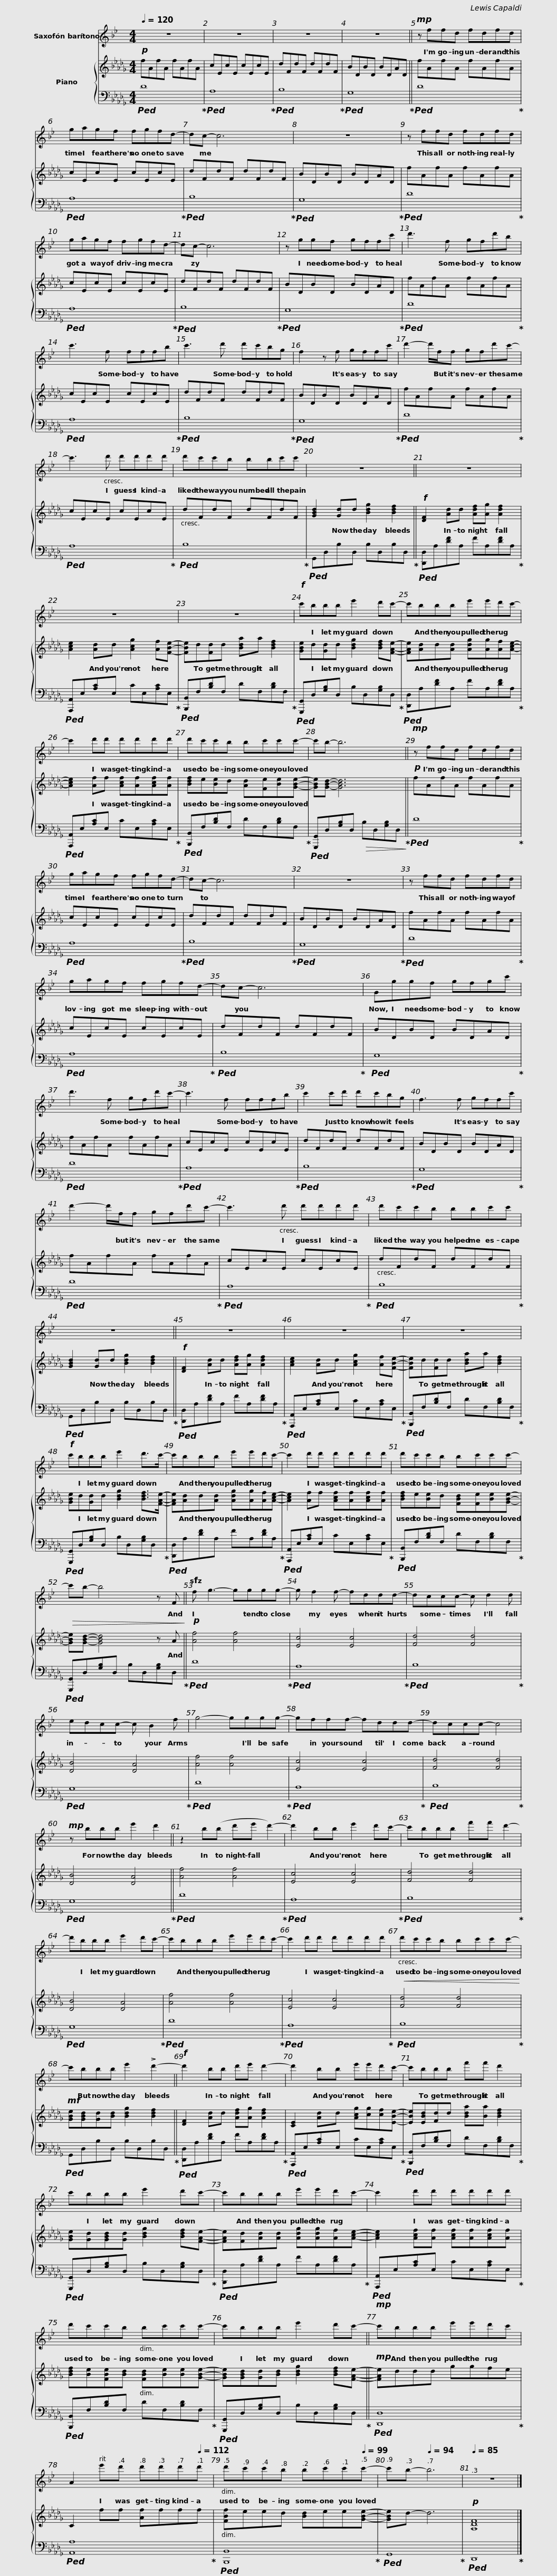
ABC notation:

X:1
%%score 1 { 2 | 3 }
L:1/8
Q:1/4=120
M:4/4
I:linebreak $
K:Db
V:1 treble transpose=-21
V:2 treble
V:3 bass
V:1
[K:Bb] z8 | z8 | z8 | z8 ||$!mp! z ffd fdfd | %5
 gagf fgfd- | dc- c6 |$ z8 | z ffd fdfd | gagf fgfd- |$ %10
 dc- c6 | z ggf gffc' | d'3 f gfd'b |$ c'3 f fffb | c'3 d' d'c'bg | %15
 f2 z f gffc' |$ d'2- d'/f/f gfd'c'- | c'3 d' d'd'd'd' |$ d'c'c'b bbc'c' | z8 || %20
 z8 |$ z8 | z8 |!f! c'bbb e'2 d'c'- |$ c'bbb e'e'd'c'- | %25
 c'2 d'd' d'd'd'd' |$ d'c'c'b bc'c'c'- | c'b- b6 ||!mp! z ffd fdfd |$ gagf fgfd- | %30
 dc- c6 | z8 |$ z ffd fdfd | gagf fgfd- | dc- c6 |$ %35
 Gggf gfgc' | d'3 f gfd'c'- | c'3 f fffb |$ c'2 c'd' d'c'bg | f3 f gffc' | %40
 d'2- d'/f/f gfd'c'- |$ c'3 d' d'd'd'd' | d'c'c'b bbc'c' | z8 ||$ z8 | %45
 z8 | z8 |$!f! c'bbb e'2 d'>c'- | c'bbb e'e'd'c'- |$ c'2 d'd' d'd'd'd' | %50
 d'c'c'b bc'c'c'- | c'b- b4 z F ||$!sfz! f g3- gggg- | g f2 f- fddd- | dccc- c d2 d |$ %55
 edcc- c B2 f | g4- gggg- | gfff- fddd- | dccc- c4 |$!mp! z bbb e'2 d'2 || %60
 z2 b(b d'e' d'2-) | d'2 bb e'2 d'c'- |$ c'bbb f'f' d'2- | d'bbb e'2 d'c'- |$ c'bbb e'e'd'c'- | %65
 c'2 d'd' d'd'd'd' |$ d'c'c'b bc'c'c'- | c'bbb e'2 !>!d'2- ||!f! d'2 bb d'e' d'2- |$ d'2 bb e'e'd'c'- | %70
 c'bbb f'f' d'2 | c'bbb e'2 d'c'- |$ c'bbb e'e'd'c'- | c'2 d'd' d'd'd'd' |$ d'c'c'b bc'c'c'- | %75
 c'bbb e'2 d'c'- ||$!mp! c'bbb e'e'd'c' | A2[Q:1/4=120] e'[Q:1/4=118]d'[Q:1/4=116] d'[Q:1/4=115]d'[Q:1/4=113]d'[Q:1/4=112]d' |$[Q:1/4=110] d'[Q:1/4=108]c'[Q:1/4=107]c'[Q:1/4=105]b[Q:1/4=104] b[Q:1/4=102]c'[Q:1/4=101]c'[Q:1/4=99]c'- |[Q:1/4=97] c'[Q:1/4=96]b-[Q:1/4=94] b6 | %80
[Q:1/4=85] z8 |] %81
V:2
!p! fAfA fAfA | cEcE cEcE | dFdF dFdF | BDBD BDAD ||$ fAfA fAfA | %5
 cEcE cEcE | dFdF dFdF |$ BDBD BDAD | fAfA fAfA | cEcE cEcE |$ %10
 dFdF dFdF | BDBD BDAD | fAfA fAfA |$ cEcE cEcE | dFdF dFdF | %15
 BDBD BDAD |$ fAfA fAfA | cEcE cEcE |$ dFdF dFdF | [GBd]2 [Gd]d [Bdg]2 [Bdf]2 || %20
!f! [DF]2 [Ad]d [Adf][Ag] [Adf]2 |$ [Ace]2 [Ad]d [Acg]2 [Af][FBe]- | [FBe]d[Fd]d [Bda]a [Bdf]2 | [GBe]d[Gd]d [Bdg]2 [Bdf][FAe]- |$ [FAe][Ad]d[Ad] [Adg][Ag][Af][Ace]- | %25
 [Ace]2 [Af]f [Acf][Af][Acf][Af] |$ [Bdf]e[Be]d [Ad][Fe][Be][GBe]- | [GBe][GBd]- [GBd]6 ||!p! fAfA fAfA |$ cEcE cEcE | %30
 dFdF dFdF | BDBD BDAD |$ fAfA fAfA | cEcE cEcE | dFdF dFdF |$ %35
 BDBD BDAD | fAfA fAfA | cEcE cEcE |$ dFdF dFdF | BDBD BDAD | %40
 fAfA fAfA |$ cEcE cEcE | dFdF dFdF | [GBd]2 [Gd]d [Bdg]2 [Bdf]2 ||$!f! [DF]2 [Ad]d [Adf][Ag] [Adf]2 | %45
 [Ace]2 [Ad]d [Acg]2 [Af][FBe]- | [FBe]d[Fd]d [Bda]a [Bdf]2 |$ [GBe]d[Gd]d [Bdg]2 [Bdf]>[FAe]- | [FAe][Ad]d[Ad] [Adg][Ag][Af][Ace]- |$ [Ace]2 [Af]f [Acf][Af][Acf][Af] | %50
 [Bdf]e[Be]d [FBd][Fe][Be][GBe]- |!>(! [GBe][GBd]- [GBd]4 z A!>)! ||$!p! [Af]4 [Af]4 | [Ec]4 [Ec]4 | [Fd]4 [Fd]4 |$ %55
 [DB]4 [DA]4 | [Af]4 [Af]4 | [Ec]4 [Ec]4 | [Fd]4 [Fd]4 |$ [DB]4 [DA]4 || %60
 [Af]4 [Af]4 | [Ec]4 [Ec]4 |$ [Fd]4 [Fd]4 | [DB]4 [DA]4 |$ [Af]4 [Af]4 | %65
 [Ec]4 [Ec]4 |$!<(! [Fd]4 [Fd]4!<)! |!mf! [GBe][GBd][Gd][Bd] [Bdg]2 [Bdf]2 || [DF]2 [Ad]d [Adf][Ag] [Adf]2 |$ [CE]2 [Ad]d [Acg][cg][cf][EBe]- | %70
 [EBe][EBd][Fd]d [Bda][Ba] [Bdf]2 | [GBe][Gd][GBd][Gd] [Bdg]2 [Bdf][FAe]- |$ [FAe][Fd][Ad][Ad] [Adg][Adg][Af][Ace]- | [Ace]2 [Acf][Af] [Acf][Af][Acf][Af] |$ [Bdf][Be][FBe][Bd] [FBd][Be][Be][GBe]- | %75
 [GBe][GBd][Gd][Bd] [Bdg]2 [Bdf][FAe]- ||$!mp! [FAe]ddd ggfe | C2 ff [Af]fff |$ [FBf]eed [Bd]ee[GBe]- | [GBe]d- d6 | %80
!p! [A,DF]8 |] %81
V:3
!ped! D8!ped-up! |!ped! A,8!ped-up! |!ped! B,8!ped-up! |!ped! G,8!ped-up! ||$!ped! D8!ped-up! | %5
!ped! A,8!ped-up! |!ped! B,8!ped-up! |$!ped! G,8!ped-up! |!ped! D8!ped-up! |!ped! A,8!ped-up! |$ %10
!ped! B,8!ped-up! |!ped! G,8!ped-up! |!ped! D8!ped-up! |$!ped! A,8!ped-up! |!ped! B,8!ped-up! | %15
!ped! G,8!ped-up! |$!ped! D8!ped-up! |!ped! A,8!ped-up! |$!ped! B,8!ped-up! |!ped! G,,D,B,D, B,D,B,D,!ped-up! || %20
!ped! [D,,D,]A,[DF]A, FA,[DF]A,!ped-up! |$!ped! [A,,,A,,]E,[A,C]E, CE,[A,C]E,!ped-up! |!ped! [B,,,B,,]F,[B,D]F, DF,[B,D]F,!ped-up! |!ped! [G,,,G,,]D,[G,B,]D, B,D,[G,B,]D,!ped-up! |$!ped! [D,,D,]A,[DF]A, FA,[DF]A,!ped-up! | %25
!ped! [A,,,A,,]E,[A,C]E, CE,[A,C]E,!ped-up! |$!ped! [B,,,B,,]F,[B,D]F, DF,[B,D]F,!ped-up! |!ped! [G,,,G,,]D,[G,B,]D,!>(! B,D,[G,B,]D,!ped-up!!>)! ||!ped! D8!ped-up! |$!ped! A,8!ped-up! | %30
!ped! B,8!ped-up! |!ped! G,8!ped-up! |$!ped! D8!ped-up! |!ped! A,8!ped-up! |!ped! B,8!ped-up! |$ %35
!ped! G,8!ped-up! |!ped! D8!ped-up! |!ped! A,8!ped-up! |$!ped! B,8!ped-up! |!ped! G,8!ped-up! | %40
!ped! D8!ped-up! |$!ped! A,8!ped-up! |!ped! B,8!ped-up! |!ped! G,,D,B,D, B,D,B,D,!ped-up! ||$!ped! [D,,D,]A,[DF]A, FA,[DF]A,!ped-up! | %45
!ped! [A,,,A,,]E,[A,C]E, CE,[A,C]E,!ped-up! |!ped! [B,,,B,,]F,[B,D]F, DF,[B,D]F,!ped-up! |$!ped! [G,,,G,,]D,[G,B,]D, B,D,[G,B,]D,!ped-up! |!ped! [D,,D,]A,[DF]A, FA,[DF]A,!ped-up! |$!ped! [A,,,A,,]E,[A,C]E, CE,[A,C]E,!ped-up! | %50
!ped! [B,,,B,,]F,[B,D]F, DF,[B,D]F,!ped-up! |!ped! [G,,,G,,]D,[G,B,]D, B,D,[G,B,]D,!ped-up! ||$!ped! D8!ped-up! |!ped! A,8!ped-up! |!ped! B,8!ped-up! |$ %55
!ped! G,8!ped-up! |!ped! D8!ped-up! |!ped! A,8!ped-up! |!ped! B,8!ped-up! |$!ped! G,8!ped-up! || %60
!ped! D8!ped-up! |!ped! A,8!ped-up! |$!ped! B,8!ped-up! |!ped! G,8!ped-up! |$!ped! D8!ped-up! | %65
!ped! A,8!ped-up! |$!ped! B,8!ped-up! |!ped! G,,D,B,D, B,D,B,D,!ped-up! ||!ped! [D,,D,]A,[DF]A, FA,[DF]A,!ped-up! |$!ped! [A,,,A,,]E,[A,C]E, CE,[A,C]E,!ped-up! | %70
!ped! [B,,,B,,]F,[B,D]F, DF,[B,D]F,!ped-up! |!ped! [G,,,G,,]D,[G,B,]D, B,D,[G,B,]D,!ped-up! |$!ped! [D,,D,]A,[DF]A, FA,[DF]A,!ped-up! |!ped! [A,,,A,,]E,[A,C]E, CE,[A,C]E,!ped-up! |$!ped! [B,,,B,,]F,[B,D]F, DF,[B,D]F,!ped-up! | %75
!ped! [G,,,G,,]D,[G,B,]D, B,D,[G,B,]D,!ped-up! ||$!ped! [D,,D,]8!ped-up! |!ped! [A,,A,]8!ped-up! |$!ped! [B,,,B,,]8!ped-up! |!ped! G,,8!ped-up! | %80
!ped! D,,8!ped-up! |] %81
